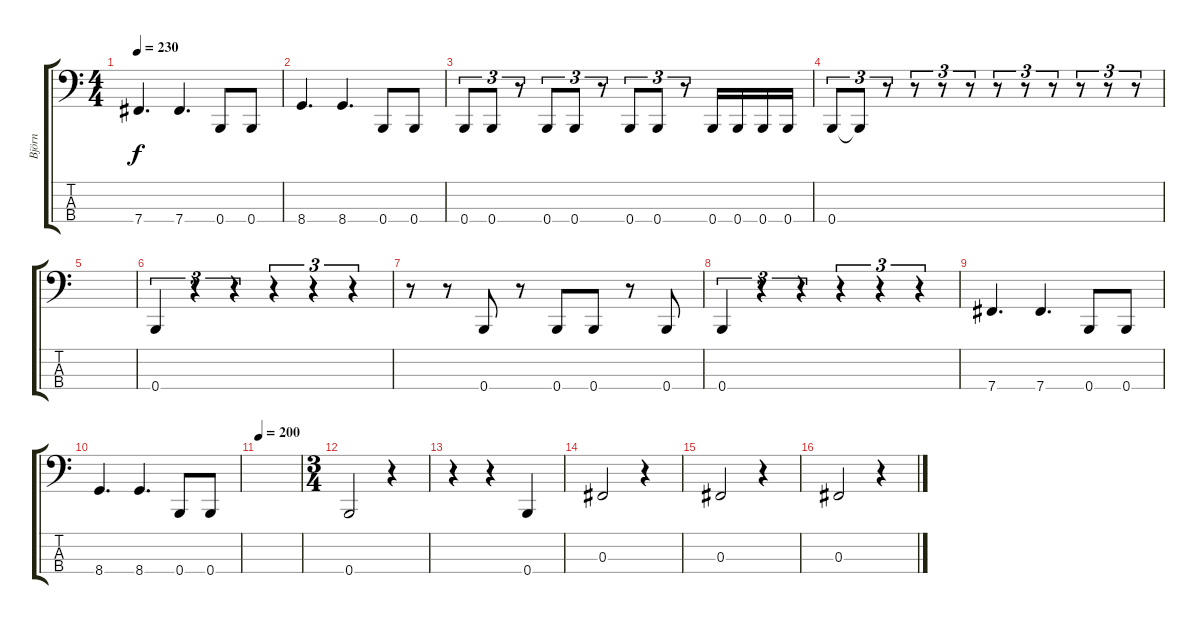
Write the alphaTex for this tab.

\track ("Björn" "Björn") {instrument electricbassfinger}
\staff {score tabs}
\tuning (E2 B1 Gb1 B0) {hide}
\ts (4 4)
\tempo 230
\clef f4
\ks c
7.4.4{d dy f} 7.4.4{d} 0.4.8 0.4.8 |
8.4.4{d} 8.4.4{d} 0.4.8 0.4.8 |
0.4.8{tu (3 2)} 0.4.8{tu (3 2)} r.8{tu (3 2)} 0.4.8{tu (3 2)} 0.4.8{tu (3 2)} r.8{tu (3 2)} 0.4.8{tu (3 2)} 0.4.8{tu (3 2)} r.8{tu (3 2)} 0.4.16 0.4.16 0.4.16 0.4.16 |
0.4.8{tu (3 2)} 0.4{t}.8{tu (3 2)} r.8{tu (3 2)} r.8{tu (3 2)} r.8{tu (3 2)} r.8{tu (3 2)} r.8{tu (3 2)} r.8{tu (3 2)} r.8{tu (3 2)} r.8{tu (3 2)} r.8{tu (3 2)} r.8{tu (3 2)} |
|
0.4.4{tu (3 2)} r.4{tu (3 2)} r.4{tu (3 2)} r.4{tu (3 2)} r.4{tu (3 2)} r.4{tu (3 2)} |
r.8 r.8 0.4.8 r.8 0.4.8 0.4.8 r.8 0.4.8 |
0.4.4{tu (3 2)} r.4{tu (3 2)} r.4{tu (3 2)} r.4{tu (3 2)} r.4{tu (3 2)} r.4{tu (3 2)} |
7.4.4{d} 7.4.4{d} 0.4.8 0.4.8 |
8.4.4{d} 8.4.4{d} 0.4.8 0.4.8 |
\tempo 200
|
\ts (3 4)
0.4.2 r.4 |
r.4 r.4 0.4.4 |
0.3.2 r.4 |
0.3.2 r.4 |
0.3.2 r.4
